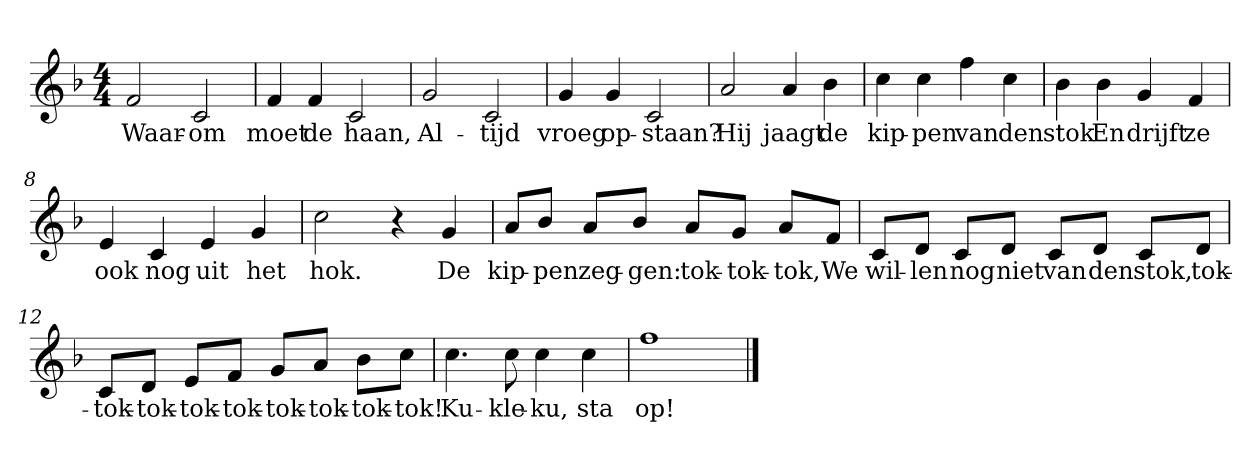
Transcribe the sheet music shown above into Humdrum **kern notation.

**kern	**text
*part1	*part1
*staff1	*staff1
*clefG2	*
*k[b-]	*
*F:	*
*M4/4	*
*MM120	*
=1	=1
2f	Waar-
2c	-om
=2	=2
4f	moet
4f	de
2c	haan,
=3	=3
2g	Al-
2c	-tijd
=4	=4
4g	vroeg
4g	op-
2c	-staan?
=5	=5
2a	Hij
4a	jaagt
4b-	de
=6	=6
4cc	kip-
4cc	-pen
4ff	van
4cc	den
=7	=7
4b-	stok
4b-	En
4g	drijft
4f	ze
=8	=8
4e	ook
4c	nog
4e	uit
4g	het
=9	=9
2cc	hok.
4r	.
4g	De
=10	=10
8a/L	kip-
8b-/J	-pen
8a/L	zeg-
8b-/J	-gen:
8a/L	tok-
8g/J	-tok-
8a/L	-tok,
8f/J	We
=11	=11
8c/L	wil-
8d/J	-len
8c/L	nog
8d/J	niet
8c/L	van
8d/J	den
8c/L	stok,
8d/J	tok-
=12	=12
8c/L	-tok-
8d/J	-tok-
8e/L	-tok-
8f/J	-tok-
8g/L	-tok-
8a/J	-tok-
8b-\L	-tok-
8cc\J	-tok!
=13	=13
4.cc	Ku-
8cc	-kle-
4cc	-ku,
4cc	sta
=14	=14
1ff	op!
==	==
*-	*-
